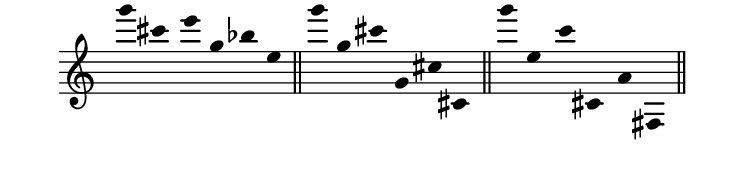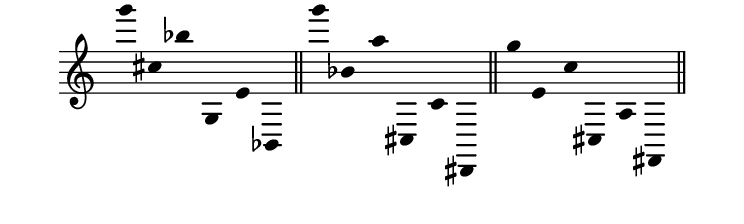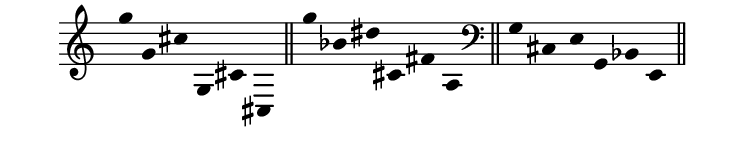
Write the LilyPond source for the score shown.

\version "2.10.33"

\include "../config/lib.ly"

\score {
  \new Staff \with { \remove "Time_signature_engraver" }{
      \time 6/4
      \override Stem #'transparent = ##t
      \relative c'''' {
        g4 cis, e g, bes e, \bar "||"
        g' g, cis g, cis cis, \bar "||"
        g''' e, c' cis,, a' fis, \bar "||"
        g''' cis,, bes' g,, e' bes, \bar "||"
        g'''' bes,, a' cis,,, c' dis,, \bar "||"
        g''' e, c' cis,, a' fis, \bar "||"
        g''' g, cis g, cis cis, \bar "||"
        g''' bes, dis cis, fis a, \bar "||"
        \clef bass
        g4 cis, e g, bes e, \bar "||"
      }
    }
  \layout {
    \context {
      \Staff \consists "Horizontal_bracket_engraver"
    }
    \context {
      \Score
      \remove "Bar_number_engraver"
    }
  }
}
\paper {
  paper-width = 12.6\cm
  paper-height = 6\cm
  line-width = 13.5\cm
  top-margin = -.1\cm
  left-margin = -1.2\cm
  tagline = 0
  indent = #0
  print-page-number = #'nil
}
